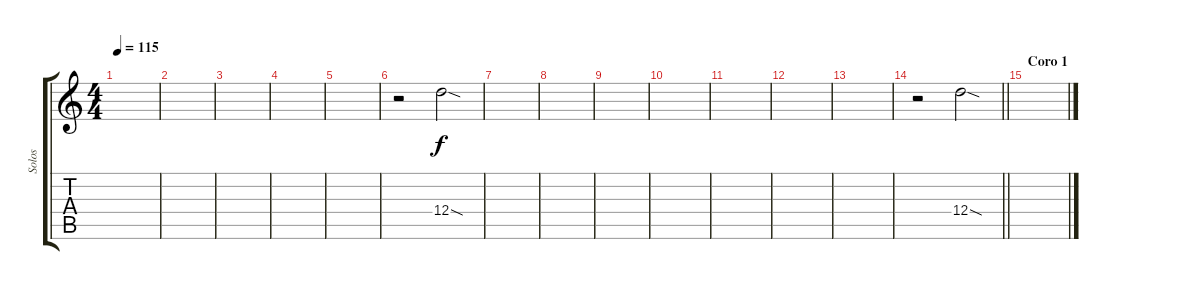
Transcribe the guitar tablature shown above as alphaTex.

\track ("Solos" "Solos") {instrument overdrivenguitar}
\staff {score tabs}
\tuning (E4 B3 G3 D3 A2 E2) {hide}
\ts (4 4)
\tempo 115
\clef g2
\ks c
|
|
|
|
|
r.2 12.4{sod}.2 |
|
|
|
|
|
|
|
\barLineRight lightlight
r.2 12.4{sod}.2 |
\section ("" "Coro 1")
